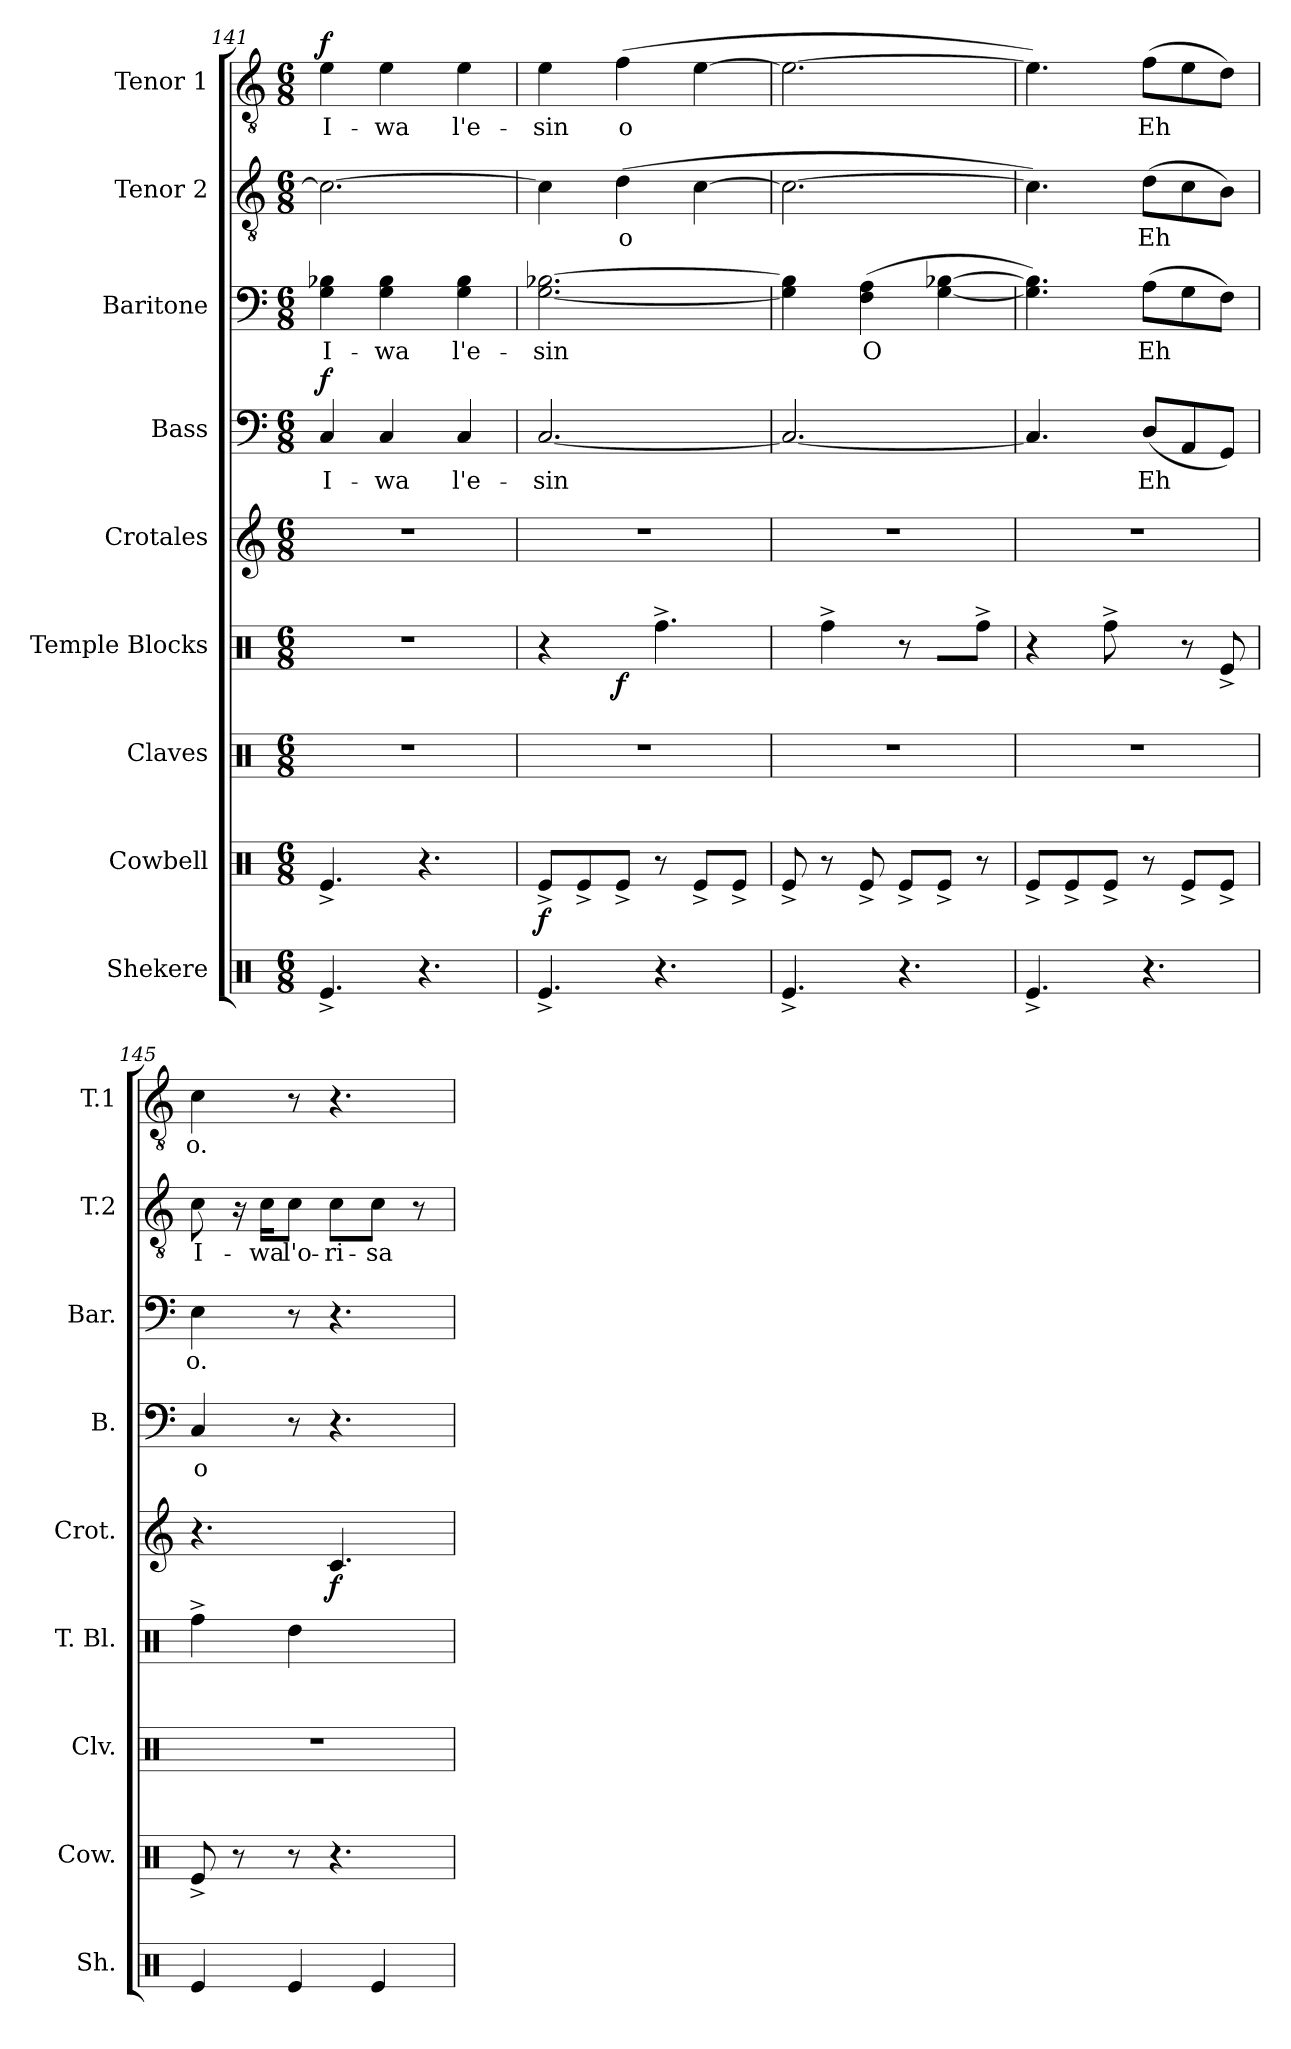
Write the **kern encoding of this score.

**kern	**kern	**dynam	**kern	**kern	**dynam	**kern	**dynam	**kern	**text	**dynam	**kern	**text	**kern	**text	**kern	**text	**dynam
*part9	*part8	*part8	*part7	*part6	*part6	*part5	*part5	*part4	*part4	*part4	*part3	*part3	*part2	*part2	*part1	*part1	*part1
*staff9	*staff8	*staff8	*staff7	*staff6	*staff6	*staff5	*staff5	*staff4	*staff4	*staff4	*staff3	*staff3	*staff2	*staff2	*staff1	*staff1	*staff1
*I"Shekere	*I"Cowbell	*	*I"Claves	*I"Temple Blocks	*	*I"Crotales	*	*I"Bass	*	*	*I"Baritone	*	*I"Tenor 2	*	*I"Tenor 1	*	*
*I'Sh.	*I'Cow.	*	*I'Clv.	*I'T. Bl.	*	*I'Crot.	*	*I'B.	*	*	*I'Bar.	*	*I'T.2	*	*I'T.1	*	*
*clefX	*clefX	*	*clefX	*clefX	*	*clefG2	*	*clefF4	*	*	*clefF4	*	*clefGv2	*	*clefGv2	*	*
*	*	*	*	*	*	*ITrd-14c-24	*	*	*	*	*	*	*ITrd7c12	*	*ITrd7c12	*	*
*k[]	*k[]	*	*k[]	*k[]	*	*k[]	*	*k[]	*	*	*k[]	*	*k[]	*	*k[]	*	*
*C:	*C:	*	*C:	*C:	*	*C:	*	*C:	*	*	*C:	*	*C:	*	*C:	*	*
*M6/8	*M6/8	*	*M6/8	*M6/8	*	*M6/8	*	*M6/8	*	*	*M6/8	*	*M6/8	*	*M6/8	*	*
=141	=141	=141	=141	=141	=141	=141	=141	=141	=141	=141	=141	=141	=141	=141	=141	=141	=141
!	!	!	!LO:N:vis=1	!LO:N:vis=1	!	!LO:N:vis=1	!	!	!	!	!	!	!	!	!	!	!
!	!	!	!	!	!	!	!	!	!LO:LY:b:color=#000000	!	!	!	!	!	!	!	!
!	!	!	!	!	!	!	!	!	!	!	!	!LO:LY:b:color=#000000	!	!	!	!	!
!	!	!	!	!	!	!	!	!	!	!	!	!	!	!	!	!LO:LY:b:color=#000000	!
4.Re^i/	4.Re^i/	.	2.r	2.r	.	2.r	.	4Ci/	I-	f	4Gi\ 4B-Xi	I-	2.Ci\_	.	4Ei\	I-	f
!	!	!	!	!	!	!	!	!	!LO:LY:b:color=#000000	!	!	!	!	!	!	!	!
!	!	!	!	!	!	!	!	!	!	!	!	!LO:LY:b:color=#000000	!	!	!	!	!
!	!	!	!	!	!	!	!	!	!	!	!	!	!	!	!	!LO:LY:b:color=#000000	!
.	.	.	.	.	.	.	.	4Ci/	-wa	.	4Gi\ 4B-i	-wa	.	.	4Ei\	-wa	.
4.r	4.r	.	.	.	.	.	.	.	.	.	.	.	.	.	.	.	.
!	!	!	!	!	!	!	!	!	!LO:LY:b:color=#000000	!	!	!	!	!	!	!	!
!	!	!	!	!	!	!	!	!	!	!	!	!LO:LY:b:color=#000000	!	!	!	!	!
!	!	!	!	!	!	!	!	!	!	!	!	!	!	!	!	!LO:LY:b:color=#000000	!
.	.	.	.	.	.	.	.	4Ci/	l'e-	.	4Gi\ 4B-i	l'e-	.	.	4Ei\	l'e-	.
=142	=142	=142	=142	=142	=142	=142	=142	=142	=142	=142	=142	=142	=142	=142	=142	=142	=142
!	!	!	!LO:N:vis=1	!	!	!LO:N:vis=1	!	!	!	!	!	!	!	!	!	!	!
!	!	!	!	!	!	!	!	!	!LO:LY:b:color=#000000	!	!	!	!	!	!	!	!
!	!	!	!	!	!	!	!	!	!	!	!	!LO:LY:b:color=#000000	!	!	!	!	!
!	!	!	!	!	!	!	!	!	!	!	!	!	!	!	!	!LO:LY:b:color=#000000	!
4.Re^i/	8Re^i/L	f	2.r	4r	.	2.r	.	[2.Ci/	-sin	.	[2.Gi\ [2.B-Xi	-sin	4Ci\]	.	4Ei\	-sin	.
.	8Re^i/	.	.	.	.	.	.	.	.	.	.	.	.	.	.	.	.
!	!	!	!	!	!	!	!	!	!	!	!	!	!	!LO:LY:b:color=#000000	!	!	!
!	!	!	!	!	!	!	!	!	!	!	!	!	!	!	!	!LO:LY:b:color=#000000	!
.	8Re^i/J	.	.	8R^i\	f	.	.	.	.	.	.	.	(4Di\	o	(4Fi\	o	.
4.r	8r	.	.	4.Rff^i\	.	.	.	.	.	.	.	.	.	.	.	.	.
.	8Re^i/L	.	.	.	.	.	.	.	.	.	.	.	[4Ci\	.	[4Ei\	.	.
.	8Re^i/J	.	.	.	.	.	.	.	.	.	.	.	.	.	.	.	.
=143	=143	=143	=143	=143	=143	=143	=143	=143	=143	=143	=143	=143	=143	=143	=143	=143	=143
!	!	!	!LO:N:vis=1	!	!	!LO:N:vis=1	!	!	!	!	!	!	!	!	!	!	!
4.Re^i/	8Re^i/	.	2.r	8R^i\	.	2.r	.	2.Ci/_	.	.	4Gi\] 4B-i]	.	2.Ci\_	.	2.Ei\_	.	.
.	8r	.	.	4Rff^i\	.	.	.	.	.	.	.	.	.	.	.	.	.
!	!	!	!	!	!	!	!	!	!	!	!	!LO:LY:b:color=#000000	!	!	!	!	!
.	8Re^i/	.	.	.	.	.	.	.	.	.	(4Fi\ 4Ai	O	.	.	.	.	.
4.r	8Re^i/L	.	.	8r	.	.	.	.	.	.	.	.	.	.	.	.	.
.	8Re^i/J	.	.	8R^i\L	.	.	.	.	.	.	[4Gi\ [4B-Xi	.	.	.	.	.	.
.	8r	.	.	8Rff^i\J	.	.	.	.	.	.	.	.	.	.	.	.	.
=144	=144	=144	=144	=144	=144	=144	=144	=144	=144	=144	=144	=144	=144	=144	=144	=144	=144
!	!	!	!LO:N:vis=1	!	!	!LO:N:vis=1	!	!	!	!	!	!	!	!	!	!	!
4.Re^i/	8Re^i/L	.	2.r	4r	.	2.r	.	4.Ci/]	.	.	4.Gi\] 4.B-i])	.	4.Ci\])	.	4.Ei\])	.	.
.	8Re^i/	.	.	.	.	.	.	.	.	.	.	.	.	.	.	.	.
.	8Re^i/J	.	.	8Rff^i\	.	.	.	.	.	.	.	.	.	.	.	.	.
!	!	!	!	!	!	!	!	!	!LO:LY:b:color=#000000	!	!	!	!	!	!	!	!
!	!	!	!	!	!	!	!	!	!	!	!	!LO:LY:b:color=#000000	!	!	!	!	!
!	!	!	!	!	!	!	!	!	!	!	!	!	!	!LO:LY:b:color=#000000	!	!	!
!	!	!	!	!	!	!	!	!	!	!	!	!	!	!	!	!LO:LY:b:color=#000000	!
4.r	8r	.	.	8R^i\	.	.	.	(8Di/L	Eh	.	(8Ai\L	Eh	(8Di\L	Eh	(8Fi\L	Eh	.
.	8Re^i/L	.	.	8r	.	.	.	8AAi/	.	.	8Gi\	.	8Ci\	.	8Ei\	.	.
.	8Re^i/J	.	.	8Re^i/	.	.	.	8GGi/J)	.	.	8Fi\J)	.	8BBi\J)	.	8Di\J)	.	.
=145	=145	=145	=145	=145	=145	=145	=145	=145	=145	=145	=145	=145	=145	=145	=145	=145	=145
!	!	!	!LO:N:vis=1	!	!	!	!	!	!	!	!	!	!	!	!	!	!
!	!	!	!	!	!	!	!	!	!LO:LY:b:color=#000000	!	!	!	!	!	!	!	!
!	!	!	!	!	!	!	!	!	!	!	!	!LO:LY:b:color=#000000	!	!	!	!	!
!	!	!	!	!	!	!	!	!	!	!	!	!	!	!LO:LY:b:color=#000000	!	!	!
!	!	!	!	!	!	!	!	!	!	!	!	!	!	!	!	!LO:LY:b:color=#000000	!
4Rei/	8Re^i/	.	2.r	4Rff^i\	.	4.r	.	4Ci/	o	.	4Ei\	o.	8Ci\	I-	4Ci\	o.	.
.	8r	.	.	.	.	.	.	.	.	.	.	.	16r	.	.	.	.
!	!	!	!	!	!	!	!	!	!	!	!	!	!	!LO:LY:b:color=#000000	!	!	!
.	.	.	.	.	.	.	.	.	.	.	.	.	16Ci\KL	-wa	.	.	.
!	!	!	!	!	!	!	!	!	!	!	!	!	!	!LO:LY:b:color=#000000	!	!	!
4Rei/	8r	.	.	4Rddi\	.	.	.	8r	.	.	8r	.	8Ci\J	l'o-	8r	.	.
!	!	!	!	!	!	!	!	!	!	!	!	!	!	!LO:LY:b:color=#000000	!	!	!
.	4.r	.	.	.	.	4.ccci/	f	4.r	.	.	4.r	.	8Ci\L	-ri-	4.r	.	.
!	!	!	!	!	!	!	!	!	!	!	!	!	!	!LO:LY:b:color=#000000	!	!	!
4Rei/	.	.	.	4Ri\	.	.	.	.	.	.	.	.	8Ci\J	-sa	.	.	.
.	.	.	.	.	.	.	.	.	.	.	.	.	8r	.	.	.	.
=	=	=	=	=	=	=	=	=	=	=	=	=	=	=	=	=	=
*-	*-	*-	*-	*-	*-	*-	*-	*-	*-	*-	*-	*-	*-	*-	*-	*-	*-
